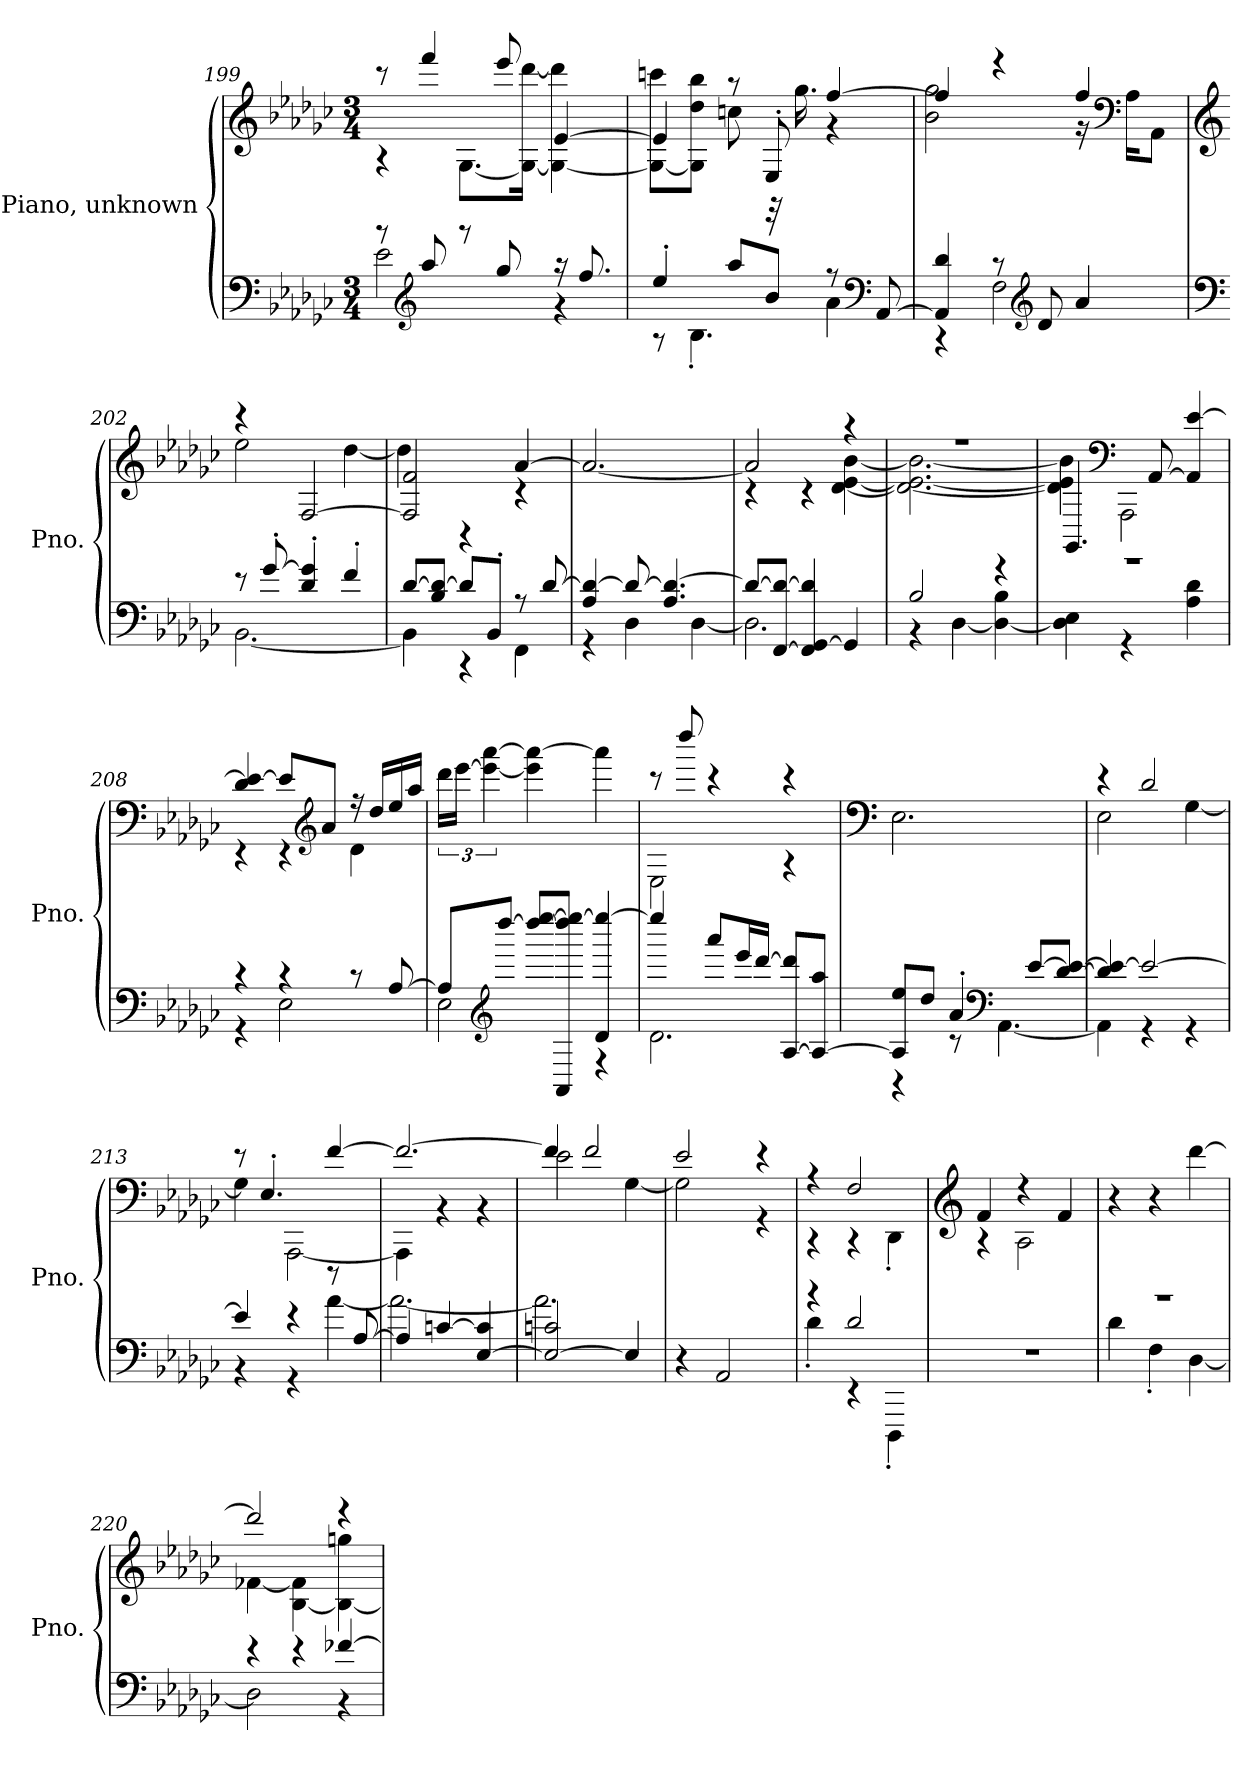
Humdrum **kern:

**kern	**kern
*part1	*part1
*staff2	*staff1
*I"Piano, unknown	*
*I'Pno.	*
*clefF4	*clefG2
*k[b-e-a-d-g-c-]	*k[b-e-a-d-g-c-]
*M3/4	*M3/4
=199	=199
*^	*^
8r	2e-\	8r	4r
*clefG2	*	*	*
8aa-/	.	4fff/	.
8r	.	.	[8.G-\L
8gg-/	.	8eee-/	.
.	.	.	16G-\_ [16ddd-\Jk
16r	4r	[4e-/	4G-\_ 4ddd-\]
8.ff/	.	.	.
!!LO:LB:g=z	!!
=200	=200	=200	=200
4ee-'/	8r	4e-/]	8G-\_ 8cccn\L
.	4.B-'\	.	8G-\] 8dd-\ 8bb-\J
8aa-/L	.	8r	8ccn\
8b-/J	.	8E-'/	32r
.	.	.	16.gg-\
8r	4a-\	[4ff/	4r
*clefF4	*	*	*
[8AA-/	.	.	.
=201	=201	=201	=201
4AA-/] 4d-/	4r	4ff/]	2b-\ 2gg-\
8r	2F\	4r	.
*clefG2	*	*	*
8d-/	.	.	.
4a-/	.	4ff/	16r
*	*	*clefF4	*
.	.	.	16A-\KL
.	.	.	8AA-\J
=202	=202	=202	=202
*clefF4	*	*clefG2	*
8r	[2.BB-\	4r	2ee-\
[8g-'/	.	.	.
4d-/' 4g-/]'	.	[2F/	.
4f'/	.	.	[4dd-\
=203	=203	=203	=203
[8d-/L	4BB-\]	2F/] 2f/	4dd-\]
8B-/ 8d-/_J	.	.	.
8d-/L]	4r	.	4r
8BB-'/J	.	.	.
8r	4FF\	[4a-/	4r
[8d-/	.	.	.
*	*	*v	*v
!!LO:PB:g=z
=204	=204	=204
4A-/ 4d-/_	4r	2.a-/_
8d-/_	4D-\	.
4.A-/ 4.d-/_	.	.
.	[4D-\	.
=205	=205	=205
*	*	*^
8d-/L_	2.D-\]	2a-/]	4r
[8FF/ 8d-/_J	.	.	.
4FF/] [4GG-/ 4d-/]	.	.	4r
4GG-/]	.	4r	[4d-\ [4e-\ [4b-\
=206	=206	=206	=206
2B-/	4r	2.r	2.d-\_ 2.e-\_ 2.b-\_
.	[4D-\	.	.
4r	4D-\_ 4B-\	.	.
=207	=207	=207	=207
2.r	4D-\] 4E-\	4.GG-/	4d-\] 4e-\] 4b-\]
*	*	*clefF4	*
.	4r	.	2AAA-\
.	.	[8AA-/	.
.	4A-\ 4d-\	4AA-/] [4e-/	.
=208	=208	=208	=208
4r	4r	4d-/ 4e-/_	4r
4r	2E-\	8e-/L]	4r
*	*	*clefG2	*
.	.	8a-/J	.
8r	.	16r	4d-\
.	.	16dd-/LL	.
[8A-/	.	16ee-/	.
.	.	16aa-/JJ	.
*	*	*v	*v
!!LO:LB:g=z
=209	=209	=209
8A-/L]	2E-\	24ddd-\LL
.	.	[24eee-\JJ
.	.	6eee-\_ [6aaa-\
*clefG2	*	*
[8dddd-/J	.	.
8dddd-/_ [8eeee-/L	.	4eee-\] 4aaa-\_
8AA-/ 8dddd-/] 8eeee-/_J	.	.
4d-/ 4eeee-/_	4r	4aaa-\]
=210	=210	=210
*	*	*^
4eeee-/]	2.d-\	8r	2E-\
.	.	8dddd-/	.
8aaa-/L	.	4r	.
16eee-/L	.	.	.
[16ddd-/JJ	.	.	.
[8A-/ 8ddd-/]L	.	4r	4r
8A-/_ 8aa-/J	.	.	.
*	*	*v	*v
=211	=211	=211
*	*	*clefF4
8A-/] 8ee-/L	4r	2.E-\
8dd-/J	.	.
4a-'/	8r	.
*clefF4	*	*
.	[4.AA-\	.
[8e-/L	.	.
[8d-/ 8e-/_J	.	.
=212	=212	=212
*	*	*^
4d-/] 4e-/_	4AA-\]	4r	2E-\
2e-/_	4r	2d-/	.
.	4r	.	[4G-\
!!LO:LB:g=z	!!
=213	=213	=213	=213
4e-/]	4r	8r	4G-\]
.	.	4.E-'/	.
4r	4r	.	[2AAA-\
8r	[4a-\	[4f/	.
[8A-/	.	.	.
=214	=214	=214	=214
4A-/]	2.a-\_	2.f/_	4AAA-\]
[4cn/	.	.	4r
[4E-/ 4c/]	.	.	4r
=215	=215	=215	=215
2E-/_ 2cn/	2.a-\]	4f/]	2e-\
.	.	2f/	.
4E-/]	.	.	[4G-\
*v	*v	*	*
=216	=216	=216
4r	2e-/	2G-\]
2AA-/	.	.
.	4r	4r
=217	=217	=217
*^	*	*
4r	4d-'\	4r	4r
2d-/	4r	2F/	4r
.	4DDD-'\	.	4DD-'\
*v	*v	*	*
=218	=218	=218
*	*clefG2	*
2.r	4f/	4r
.	4r	2A-\
.	4f/	.
*	*v	*v
=219	=219
*^	*
2.r	4d-\	4r
.	4F'\	4r
.	[4D-\	[4ddd-\
=220	=220	=220
*	*	*^
4r	2D-\]	2ddd-/]	[4f-X\
4r	.	.	[4B-\ 4f-\]
[4f-X/	4r	4r	4B-\_ 4ggn\
*v	*v	*	*
*	*v	*v
=	=
*-	*-
